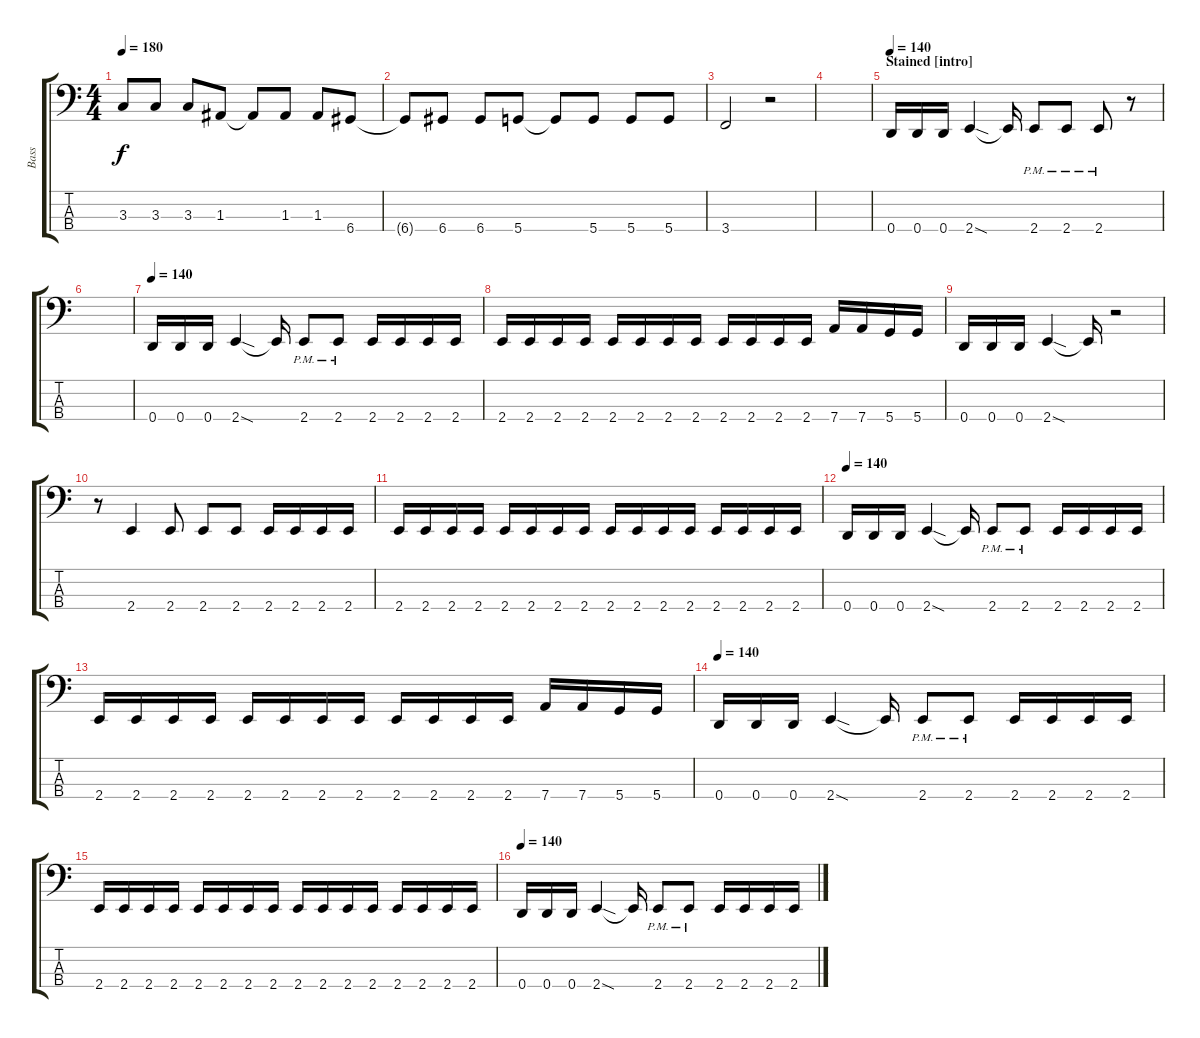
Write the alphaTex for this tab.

\track ("Bass" "Bass") {instrument electricbassfinger}
\staff {score tabs}
\tuning (G2 D2 A1 D1) {hide}
\ts (4 4)
\tempo 180
\clef f4
\ks c
3.3.8{dy f} 3.3.8 3.3.8 1.3.8 1.3{t}.8 1.3.8 1.3.8 6.4.8 |
6.4{t}.8 6.4.8 6.4.8 5.4.8 5.4{t}.8 5.4.8 5.4.8 5.4.8 |
3.4.2 r.2 |
|
\section ("" "Stained [intro]")
\tempo 140
0.4.16{volume 13} 0.4.16 0.4.16 2.4{sod}.4 2.4{t}.16 2.4{pm}.8 2.4{pm}.8 2.4{pm}.8 r.8 |
|
\tempo 140
0.4.16{volume 13} 0.4.16 0.4.16 2.4{sod}.4 2.4{t}.16 2.4{pm}.8 2.4{pm}.8 2.4.16 2.4.16 2.4.16 2.4.16 |
2.4.16 2.4.16 2.4.16 2.4.16 2.4.16 2.4.16 2.4.16 2.4.16 2.4.16 2.4.16 2.4.16 2.4.16 7.4.16 7.4.16 5.4.16 5.4.16 |
0.4.16{volume 13} 0.4.16 0.4.16 2.4{sod}.4 2.4{t}.16 r.2 |
r.8 2.4.4 2.4.8 2.4.8 2.4.8 2.4.16 2.4.16 2.4.16 2.4.16 |
2.4.16 2.4.16 2.4.16 2.4.16 2.4.16 2.4.16 2.4.16 2.4.16 2.4.16 2.4.16 2.4.16 2.4.16 2.4.16 2.4.16 2.4.16 2.4.16 |
\tempo 140
0.4.16{volume 13} 0.4.16 0.4.16 2.4{sod}.4 2.4{t}.16 2.4{pm}.8 2.4{pm}.8 2.4.16 2.4.16 2.4.16 2.4.16 |
2.4.16 2.4.16 2.4.16 2.4.16 2.4.16 2.4.16 2.4.16 2.4.16 2.4.16 2.4.16 2.4.16 2.4.16 7.4.16 7.4.16 5.4.16 5.4.16 |
\tempo 140
0.4.16{volume 13} 0.4.16 0.4.16 2.4{sod}.4 2.4{t}.16 2.4{pm}.8 2.4{pm}.8 2.4.16 2.4.16 2.4.16 2.4.16 |
2.4.16 2.4.16 2.4.16 2.4.16 2.4.16 2.4.16 2.4.16 2.4.16 2.4.16 2.4.16 2.4.16 2.4.16 2.4.16 2.4.16 2.4.16 2.4.16 |
\tempo 140
0.4.16{volume 13} 0.4.16 0.4.16 2.4{sod}.4 2.4{t}.16 2.4{pm}.8 2.4{pm}.8 2.4.16 2.4.16 2.4.16 2.4.16
